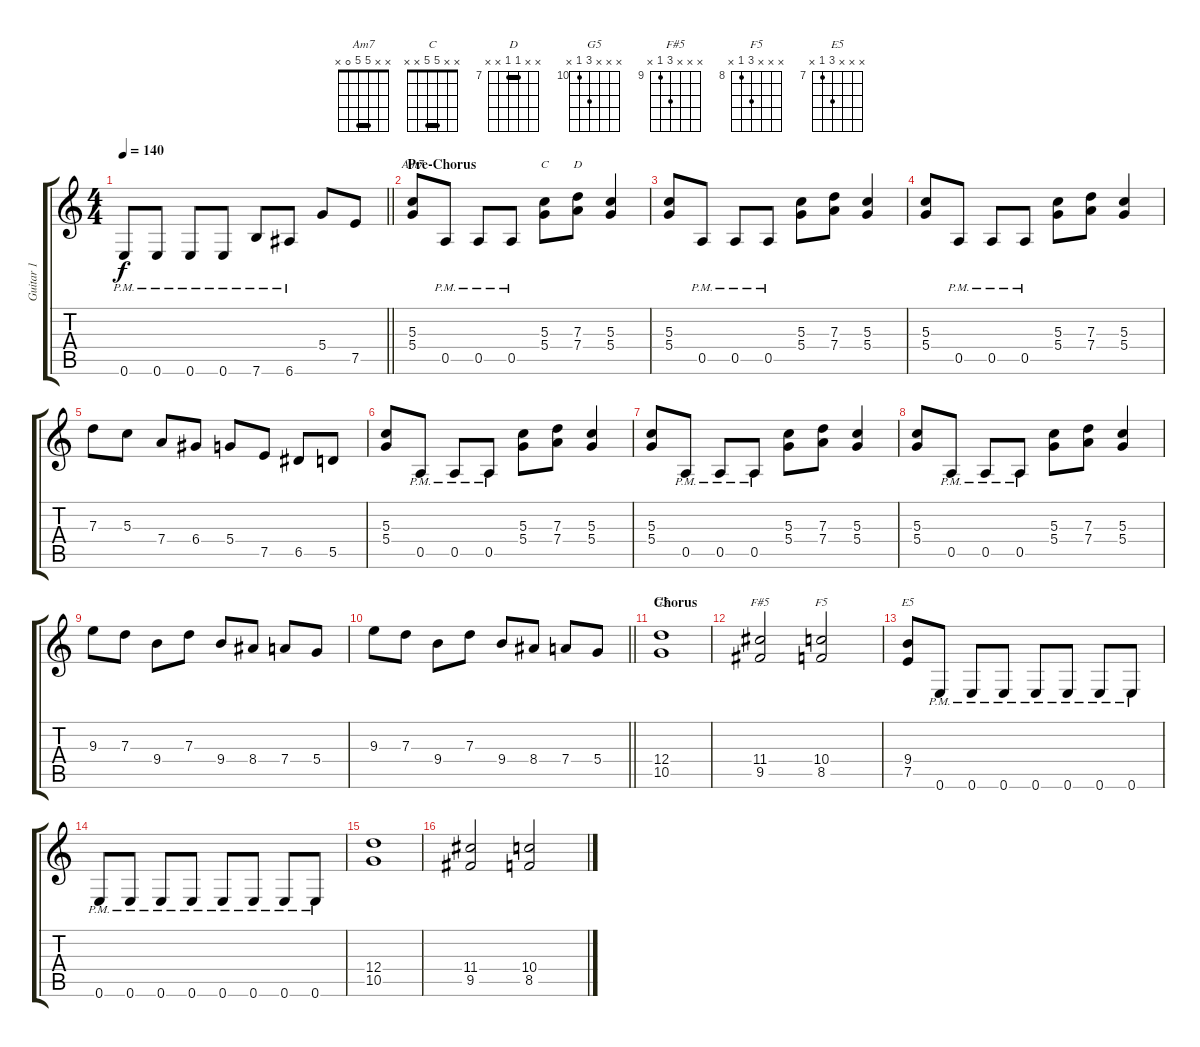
\track ("Guitar 1" "Guitar 1") {instrument distortionguitar}
\staff {score tabs}
\tuning (E4 B3 G3 D3 A2 E2) {hide}
\chord ("Am7" x x 5 5 0 x) {barre 5}
\chord ("C" x x 5 5 x x) {barre 5}
\chord ("D" x x 7 7 x x) {firstfret 7 barre 7}
\chord ("G5" x x x 12 10 x) {firstfret 10}
\chord ("F#5" x x x 11 9 x) {firstfret 9}
\chord ("F5" x x x 10 8 x) {firstfret 8}
\chord ("E5" x x x 9 7 x) {firstfret 7}
\ts (4 4)
\tempo 140
\clef g2
\barLineRight lightlight
\ks c
0.6{pm}.8{dy f} 0.6{pm}.8 0.6{pm}.8 0.6{pm}.8 7.6{pm}.8 6.6{pm}.8 5.4.8 7.5.8 |
\section ("" "Pre-Chorus")
(5.3 5.4).8{ch "Am7"} 0.5{pm}.8 0.5{pm}.8 0.5{pm}.8 (5.3 5.4).8{ch "C"} (7.3 7.4).8{ch "D"} (5.3 5.4).4 |
(5.3 5.4).8 0.5{pm}.8 0.5{pm}.8 0.5{pm}.8 (5.3 5.4).8 (7.3 7.4).8 (5.3 5.4).4 |
(5.3 5.4).8 0.5{pm}.8 0.5{pm}.8 0.5{pm}.8 (5.3 5.4).8 (7.3 7.4).8 (5.3 5.4).4 |
7.3.8 5.3.8 7.4.8 6.4.8 5.4.8 7.5.8 6.5.8 5.5.8 |
(5.3 5.4).8 0.5{pm}.8 0.5{pm}.8 0.5{pm}.8 (5.3 5.4).8 (7.3 7.4).8 (5.3 5.4).4 |
(5.3 5.4).8 0.5{pm}.8 0.5{pm}.8 0.5{pm}.8 (5.3 5.4).8 (7.3 7.4).8 (5.3 5.4).4 |
(5.3 5.4).8 0.5{pm}.8 0.5{pm}.8 0.5{pm}.8 (5.3 5.4).8 (7.3 7.4).8 (5.3 5.4).4 |
9.3.8 7.3.8 9.4.8 7.3.8 9.4.8 8.4.8 7.4.8 5.4.8 |
\barLineRight lightlight
9.3.8 7.3.8 9.4.8 7.3.8 9.4.8 8.4.8 7.4.8 5.4.8 |
\section ("" "Chorus")
(12.4 10.5).1{ch "G5"} |
(11.4 9.5).2{ch "F#5"} (10.4 8.5).2{ch "F5"} |
(9.4 7.5).8{ch "E5"} 0.6{pm}.8 0.6{pm}.8 0.6{pm}.8 0.6{pm}.8 0.6{pm}.8 0.6{pm}.8 0.6{pm}.8 |
0.6{pm}.8 0.6{pm}.8 0.6{pm}.8 0.6{pm}.8 0.6{pm}.8 0.6{pm}.8 0.6{pm}.8 0.6{pm}.8 |
(12.4 10.5).1 |
(11.4 9.5).2 (10.4 8.5).2
